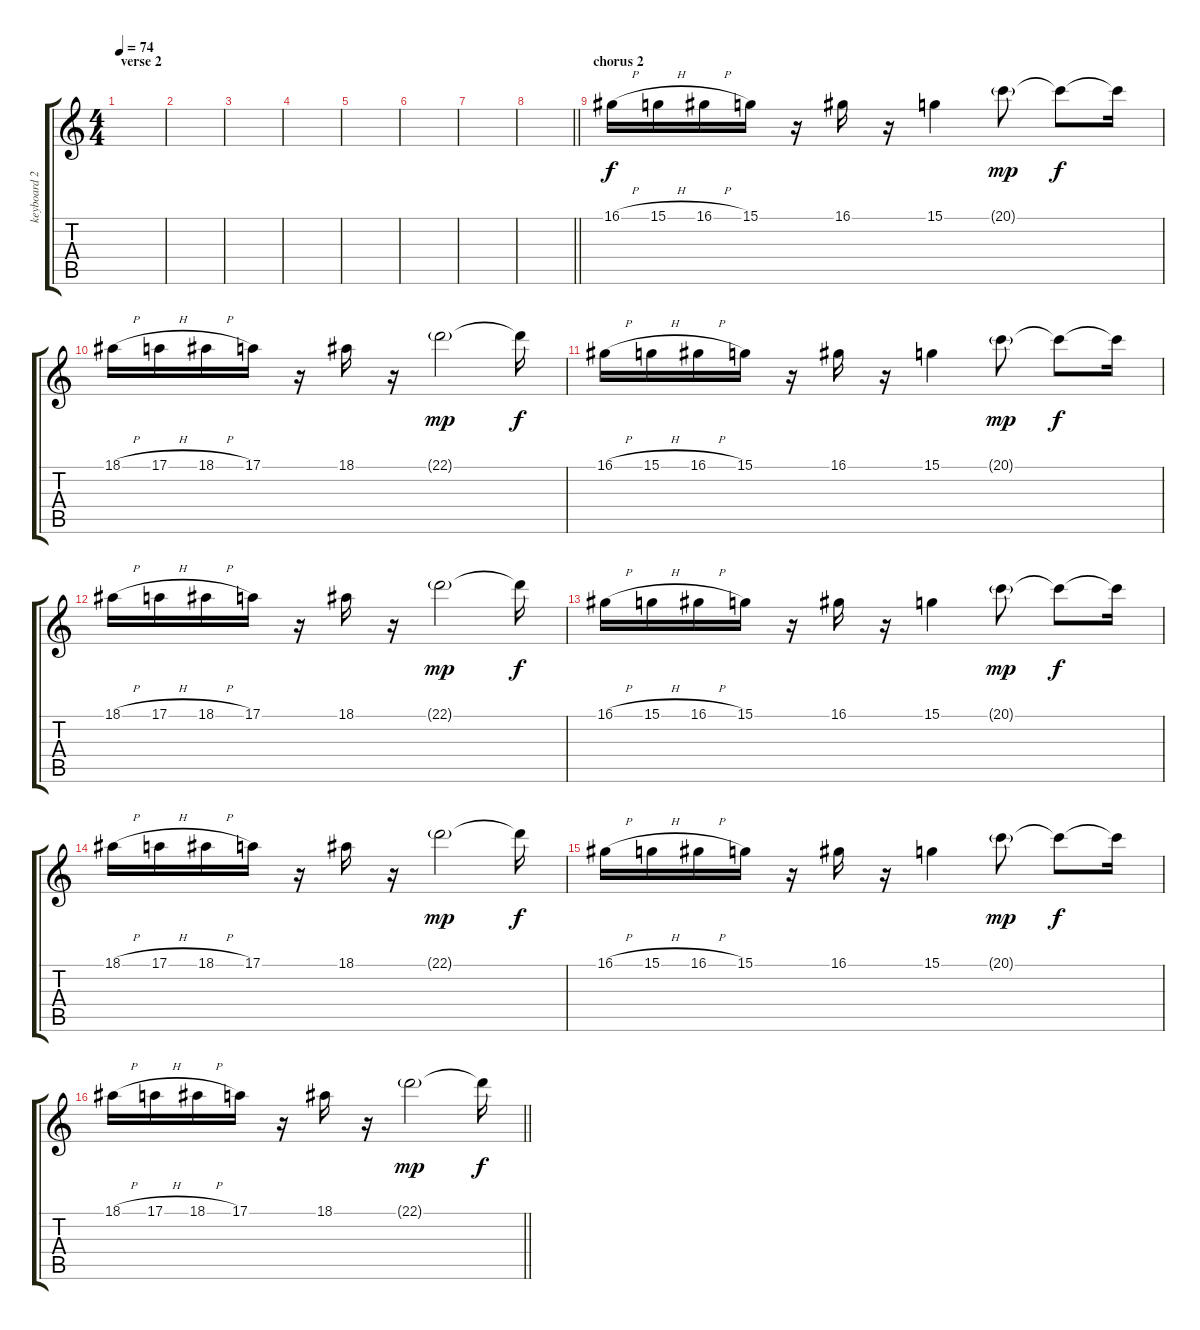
\track ("keyboard 2" "keyboard 2") {instrument pad8sweep}
\staff {score tabs}
\tuning (E4 B3 G3 D3 A2 E2) {hide}
\ts (4 4)
\section ("" "verse 2")
\tempo 74
\clef g2
\ks c
|
|
|
|
|
|
|
\barLineRight lightlight
|
\section ("" "chorus 2")
16.1{h}.16 15.1{h}.16 16.1{h}.16 15.1.16 r.16 16.1.16 r.16 15.1.4 20.1{g}.8{dy mp} 20.1{t}.8{dy f} 20.1{t}.16 |
18.1{h}.16 17.1{h}.16 18.1{h}.16 17.1.16 r.16 18.1.16 r.16 22.1{g}.2{dy mp} 22.1{t}.16{dy f} |
16.1{h}.16 15.1{h}.16 16.1{h}.16 15.1.16 r.16 16.1.16 r.16 15.1.4 20.1{g}.8{dy mp} 20.1{t}.8{dy f} 20.1{t}.16 |
18.1{h}.16 17.1{h}.16 18.1{h}.16 17.1.16 r.16 18.1.16 r.16 22.1{g}.2{dy mp} 22.1{t}.16{dy f} |
16.1{h}.16 15.1{h}.16 16.1{h}.16 15.1.16 r.16 16.1.16 r.16 15.1.4 20.1{g}.8{dy mp} 20.1{t}.8{dy f} 20.1{t}.16 |
18.1{h}.16 17.1{h}.16 18.1{h}.16 17.1.16 r.16 18.1.16 r.16 22.1{g}.2{dy mp} 22.1{t}.16{dy f} |
16.1{h}.16 15.1{h}.16 16.1{h}.16 15.1.16 r.16 16.1.16 r.16 15.1.4 20.1{g}.8{dy mp} 20.1{t}.8{dy f} 20.1{t}.16 |
\barLineRight lightlight
18.1{h}.16 17.1{h}.16 18.1{h}.16 17.1.16 r.16 18.1.16 r.16 22.1{g}.2{dy mp} 22.1{t}.16{dy f}
